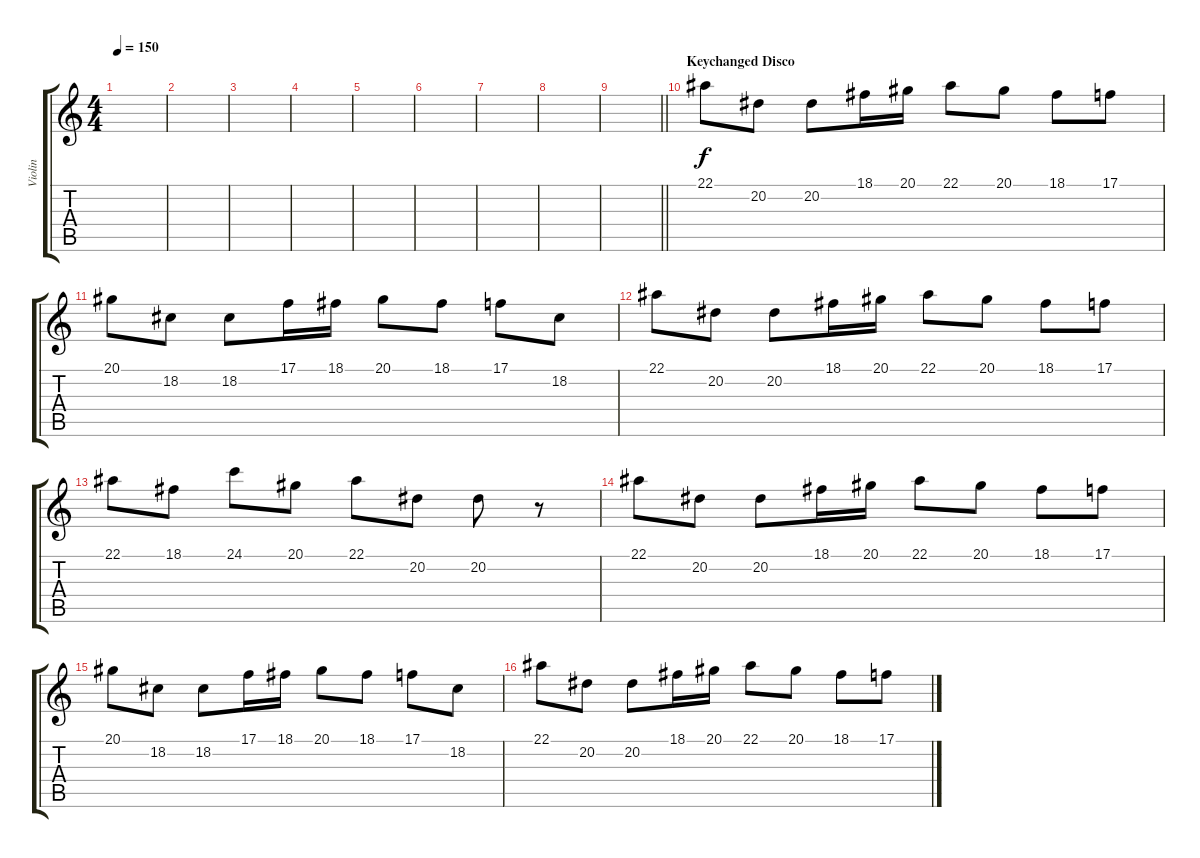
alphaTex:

\track ("Violin" "Violin") {instrument violin}
\staff {score tabs}
\tuning (C4 G3 Eb3 Bb2 F2 C2) {hide}
\ts (4 4)
\tempo 150
\clef g2
\ks c
|
|
|
|
|
|
|
|
\barLineRight lightlight
|
\section ("" "Keychanged Disco")
22.1.8 20.2.8 20.2.8 18.1.16 20.1.16 22.1.8 20.1.8 18.1.8 17.1.8 |
20.1.8 18.2.8 18.2.8 17.1.16 18.1.16 20.1.8 18.1.8 17.1.8 18.2.8 |
22.1.8 20.2.8 20.2.8 18.1.16 20.1.16 22.1.8 20.1.8 18.1.8 17.1.8 |
22.1.8 18.1.8 24.1.8 20.1.8 22.1.8 20.2.8 20.2.8 r.8 |
22.1.8 20.2.8 20.2.8 18.1.16 20.1.16 22.1.8 20.1.8 18.1.8 17.1.8 |
20.1.8 18.2.8 18.2.8 17.1.16 18.1.16 20.1.8 18.1.8 17.1.8 18.2.8 |
22.1.8 20.2.8 20.2.8 18.1.16 20.1.16 22.1.8 20.1.8 18.1.8 17.1.8
